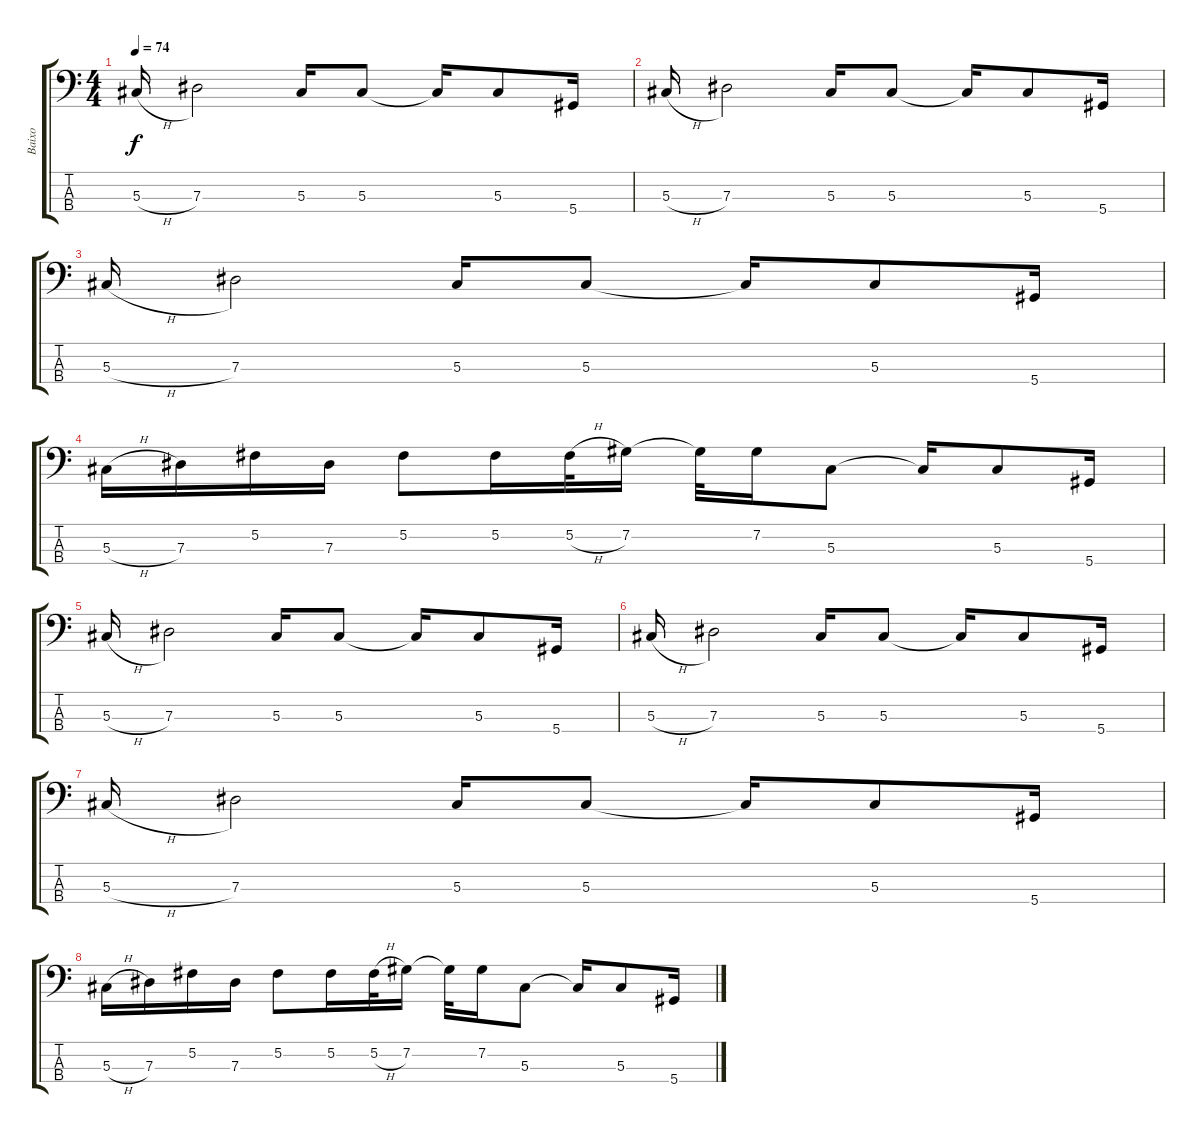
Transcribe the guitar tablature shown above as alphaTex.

\track ("Baixo" "Baixo") {instrument electricbassfinger}
\staff {score tabs}
\tuning (Gb2 Db2 Ab1 Eb1) {hide}
\ts (4 4)
\tempo 74
\clef f4
\ks c
5.3{h}.16{dy f} 7.3.2 5.3.16 5.3.8 5.3{t}.16 5.3.8 5.4.16 |
5.3{h}.16 7.3.2 5.3.16 5.3.8 5.3{t}.16 5.3.8 5.4.16 |
5.3{h}.16 7.3.2 5.3.16 5.3.8 5.3{t}.16 5.3.8 5.4.16 |
5.3{h}.16 7.3.16 5.2.16 7.3.16 5.2.8 5.2.16 5.2{h}.32 7.2.16 7.2{t}.32 7.2.16 5.3.8 5.3{t}.16 5.3.8 5.4.16 |
5.3{h}.16 7.3.2 5.3.16 5.3.8 5.3{t}.16 5.3.8 5.4.16 |
5.3{h}.16 7.3.2 5.3.16 5.3.8 5.3{t}.16 5.3.8 5.4.16 |
5.3{h}.16 7.3.2 5.3.16 5.3.8 5.3{t}.16 5.3.8 5.4.16 |
5.3{h}.16 7.3.16 5.2.16 7.3.16 5.2.8 5.2.16 5.2{h}.32 7.2.16 7.2{t}.32 7.2.16 5.3.8 5.3{t}.16 5.3.8 5.4.16
